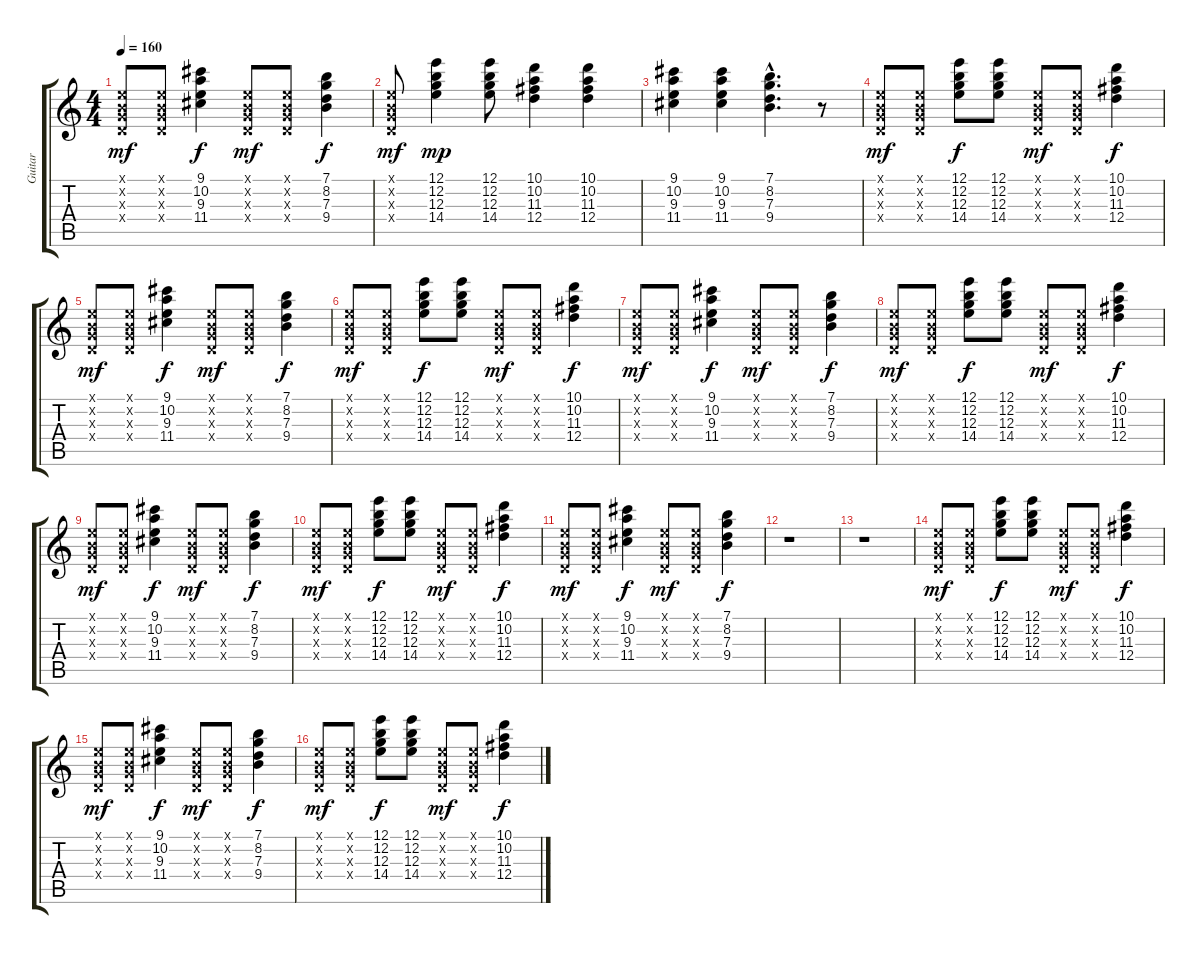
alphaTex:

\track ("Guitar" "Guitar") {instrument electricguitarclean}
\staff {score tabs}
\tuning (E4 B3 G3 D3 A2 E2) {hide}
\ts (4 4)
\tempo 160
\clef g2
\ks c
(0.1{x} 0.2{x} 0.3{x} 0.4{x}).8{dy mf} (0.1{x} 0.2{x} 0.3{x} 0.4{x}).8 (9.1 10.2 9.3 11.4).4{dy f} (0.1{x} 0.2{x} 0.3{x} 0.4{x}).8{dy mf} (0.1{x} 0.2{x} 0.3{x} 0.4{x}).8 (7.1 8.2 7.3 9.4).4{dy f} |
(0.1{x} 0.2{x} 0.3{x} 0.4{x}).8{dy mf} (12.1 12.2 12.3 14.4).4{dy mp} (12.1 12.2 12.3 14.4).8 (10.1 10.2 11.3 12.4).4 (10.1 10.2 11.3 12.4).4 |
(9.1 10.2 9.3 11.4).4 (9.1 10.2 9.3 11.4).4 (7.1{hac} 8.2{hac} 7.3{hac} 9.4{hac}).4{d} r.8 |
(0.1{x} 0.2{x} 0.3{x} 0.4{x}).8{dy mf} (0.1{x} 0.2{x} 0.3{x} 0.4{x}).8 (12.1 12.2 12.3 14.4).8{dy f} (12.1 12.2 12.3 14.4).8 (0.1{x} 0.2{x} 0.3{x} 0.4{x}).8{dy mf} (0.1{x} 0.2{x} 0.3{x} 0.4{x}).8 (10.1 10.2 11.3 12.4).4{dy f} |
(0.1{x} 0.2{x} 0.3{x} 0.4{x}).8{dy mf} (0.1{x} 0.2{x} 0.3{x} 0.4{x}).8 (9.1 10.2 9.3 11.4).4{dy f} (0.1{x} 0.2{x} 0.3{x} 0.4{x}).8{dy mf} (0.1{x} 0.2{x} 0.3{x} 0.4{x}).8 (7.1 8.2 7.3 9.4).4{dy f} |
(0.1{x} 0.2{x} 0.3{x} 0.4{x}).8{dy mf} (0.1{x} 0.2{x} 0.3{x} 0.4{x}).8 (12.1 12.2 12.3 14.4).8{dy f} (12.1 12.2 12.3 14.4).8 (0.1{x} 0.2{x} 0.3{x} 0.4{x}).8{dy mf} (0.1{x} 0.2{x} 0.3{x} 0.4{x}).8 (10.1 10.2 11.3 12.4).4{dy f} |
(0.1{x} 0.2{x} 0.3{x} 0.4{x}).8{dy mf} (0.1{x} 0.2{x} 0.3{x} 0.4{x}).8 (9.1 10.2 9.3 11.4).4{dy f} (0.1{x} 0.2{x} 0.3{x} 0.4{x}).8{dy mf} (0.1{x} 0.2{x} 0.3{x} 0.4{x}).8 (7.1 8.2 7.3 9.4).4{dy f} |
(0.1{x} 0.2{x} 0.3{x} 0.4{x}).8{dy mf} (0.1{x} 0.2{x} 0.3{x} 0.4{x}).8 (12.1 12.2 12.3 14.4).8{dy f} (12.1 12.2 12.3 14.4).8 (0.1{x} 0.2{x} 0.3{x} 0.4{x}).8{dy mf} (0.1{x} 0.2{x} 0.3{x} 0.4{x}).8 (10.1 10.2 11.3 12.4).4{dy f} |
(0.1{x} 0.2{x} 0.3{x} 0.4{x}).8{dy mf} (0.1{x} 0.2{x} 0.3{x} 0.4{x}).8 (9.1 10.2 9.3 11.4).4{dy f} (0.1{x} 0.2{x} 0.3{x} 0.4{x}).8{dy mf} (0.1{x} 0.2{x} 0.3{x} 0.4{x}).8 (7.1 8.2 7.3 9.4).4{dy f} |
(0.1{x} 0.2{x} 0.3{x} 0.4{x}).8{dy mf} (0.1{x} 0.2{x} 0.3{x} 0.4{x}).8 (12.1 12.2 12.3 14.4).8{dy f} (12.1 12.2 12.3 14.4).8 (0.1{x} 0.2{x} 0.3{x} 0.4{x}).8{dy mf} (0.1{x} 0.2{x} 0.3{x} 0.4{x}).8 (10.1 10.2 11.3 12.4).4{dy f} |
(0.1{x} 0.2{x} 0.3{x} 0.4{x}).8{dy mf} (0.1{x} 0.2{x} 0.3{x} 0.4{x}).8 (9.1 10.2 9.3 11.4).4{dy f} (0.1{x} 0.2{x} 0.3{x} 0.4{x}).8{dy mf} (0.1{x} 0.2{x} 0.3{x} 0.4{x}).8 (7.1 8.2 7.3 9.4).4{dy f} |
r.1 |
r.1 |
(0.1{x} 0.2{x} 0.3{x} 0.4{x}).8{dy mf} (0.1{x} 0.2{x} 0.3{x} 0.4{x}).8 (12.1 12.2 12.3 14.4).8{dy f} (12.1 12.2 12.3 14.4).8 (0.1{x} 0.2{x} 0.3{x} 0.4{x}).8{dy mf} (0.1{x} 0.2{x} 0.3{x} 0.4{x}).8 (10.1 10.2 11.3 12.4).4{dy f} |
(0.1{x} 0.2{x} 0.3{x} 0.4{x}).8{dy mf} (0.1{x} 0.2{x} 0.3{x} 0.4{x}).8 (9.1 10.2 9.3 11.4).4{dy f} (0.1{x} 0.2{x} 0.3{x} 0.4{x}).8{dy mf} (0.1{x} 0.2{x} 0.3{x} 0.4{x}).8 (7.1 8.2 7.3 9.4).4{dy f} |
(0.1{x} 0.2{x} 0.3{x} 0.4{x}).8{dy mf} (0.1{x} 0.2{x} 0.3{x} 0.4{x}).8 (12.1 12.2 12.3 14.4).8{dy f} (12.1 12.2 12.3 14.4).8 (0.1{x} 0.2{x} 0.3{x} 0.4{x}).8{dy mf} (0.1{x} 0.2{x} 0.3{x} 0.4{x}).8 (10.1 10.2 11.3 12.4).4{dy f}
